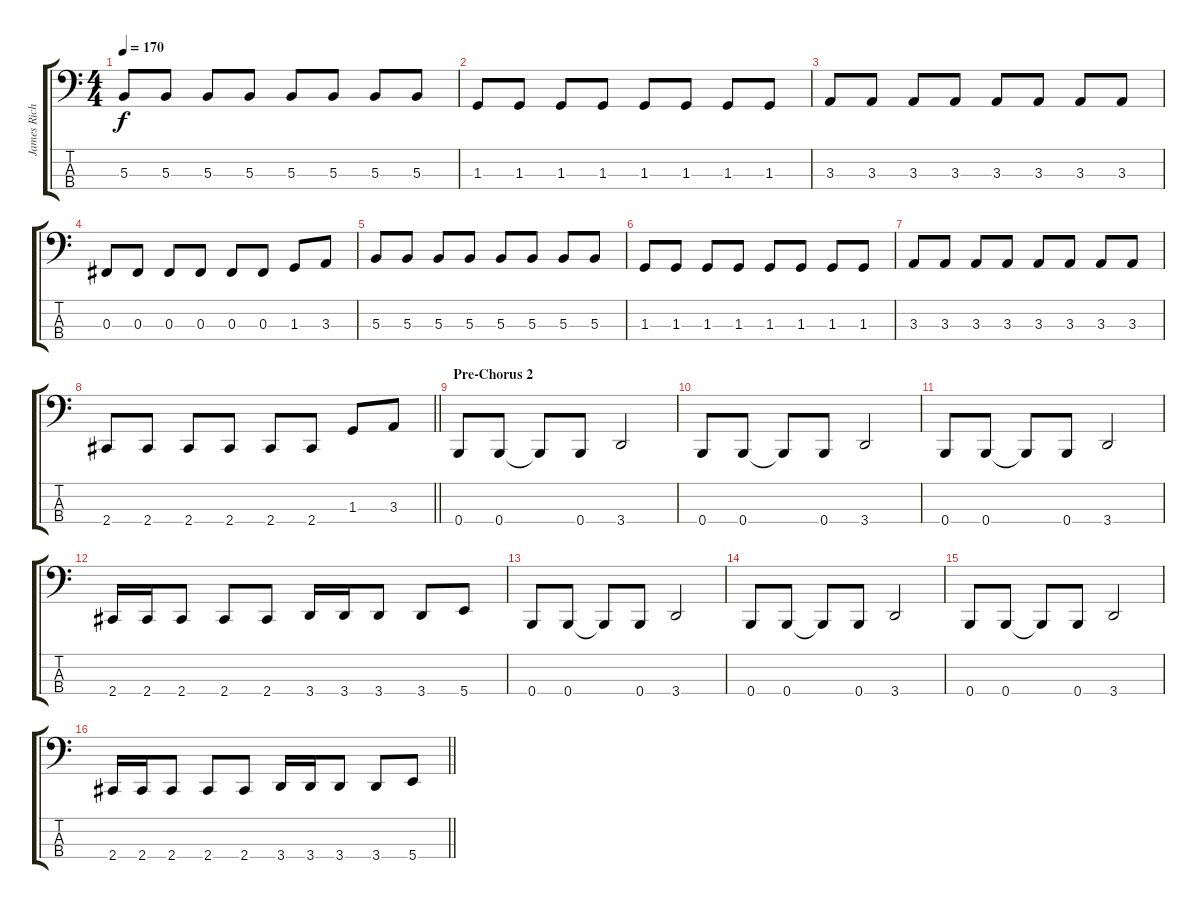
\track ("James Richardson" "James Rich") {instrument electricbassfinger}
\staff {score tabs}
\tuning (E2 B1 Gb1 B0) {hide}
\ts (4 4)
\tempo 170
\clef f4
\ks c
5.3.8{dy f} 5.3.8 5.3.8 5.3.8 5.3.8 5.3.8 5.3.8 5.3.8 |
1.3.8 1.3.8 1.3.8 1.3.8 1.3.8 1.3.8 1.3.8 1.3.8 |
3.3.8 3.3.8 3.3.8 3.3.8 3.3.8 3.3.8 3.3.8 3.3.8 |
0.3.8 0.3.8 0.3.8 0.3.8 0.3.8 0.3.8 1.3.8 3.3.8 |
5.3.8 5.3.8 5.3.8 5.3.8 5.3.8 5.3.8 5.3.8 5.3.8 |
1.3.8 1.3.8 1.3.8 1.3.8 1.3.8 1.3.8 1.3.8 1.3.8 |
3.3.8 3.3.8 3.3.8 3.3.8 3.3.8 3.3.8 3.3.8 3.3.8 |
\barLineRight lightlight
2.4.8 2.4.8 2.4.8 2.4.8 2.4.8 2.4.8 1.3.8 3.3.8 |
\section ("" "Pre-Chorus 2")
0.4.8 0.4.8 0.4{t}.8 0.4.8 3.4.2 |
0.4.8 0.4.8 0.4{t}.8 0.4.8 3.4.2 |
0.4.8 0.4.8 0.4{t}.8 0.4.8 3.4.2 |
2.4.16 2.4.16 2.4.8 2.4.8 2.4.8 3.4.16 3.4.16 3.4.8 3.4.8 5.4.8 |
0.4.8 0.4.8 0.4{t}.8 0.4.8 3.4.2 |
0.4.8 0.4.8 0.4{t}.8 0.4.8 3.4.2 |
0.4.8 0.4.8 0.4{t}.8 0.4.8 3.4.2 |
\barLineRight lightlight
2.4.16 2.4.16 2.4.8 2.4.8 2.4.8 3.4.16 3.4.16 3.4.8 3.4.8 5.4.8
